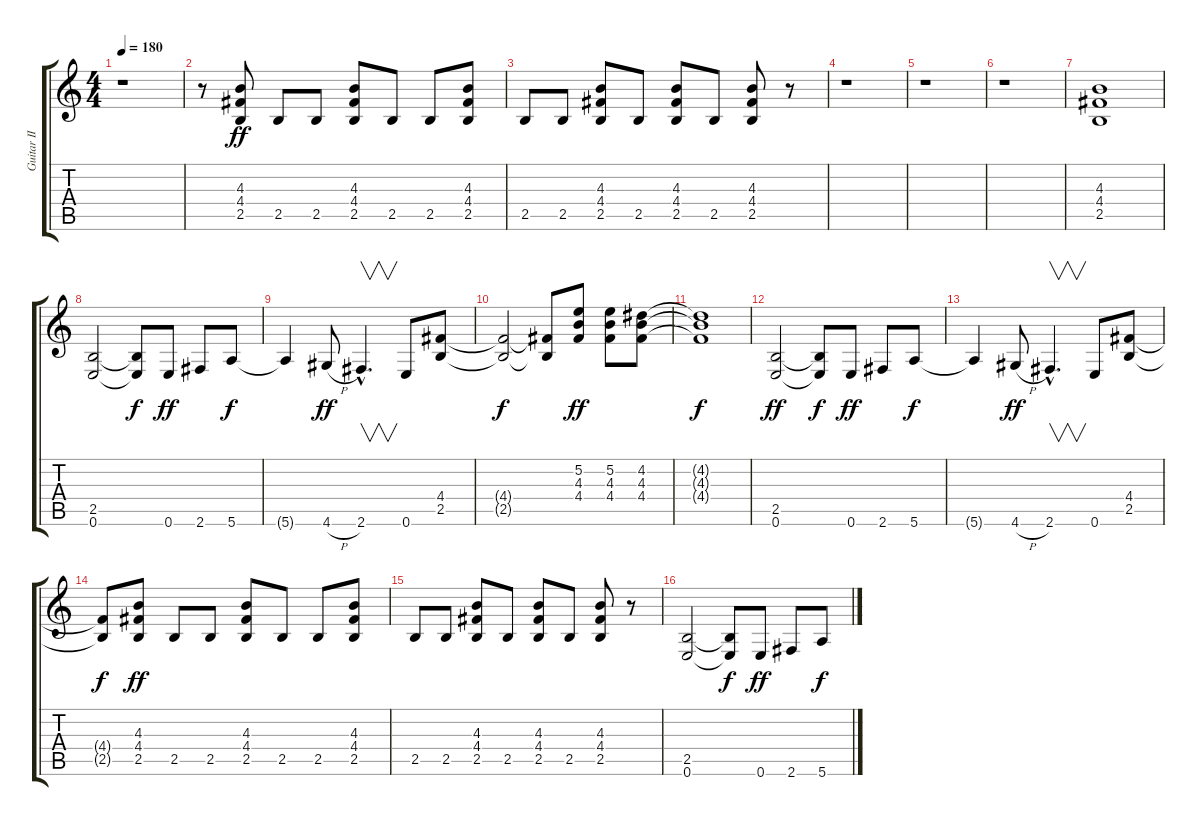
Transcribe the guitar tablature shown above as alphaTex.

\track ("Guitar II" "Guitar II") {instrument distortionguitar}
\staff {score tabs}
\tuning (E4 B3 G3 D3 A2 E2) {hide}
\ts (4 4)
\tempo 180
\clef g2
\ks c
r.1{dy ff} |
r.8 (4.3 4.4 2.5).8 2.5.8 2.5.8 (4.3 4.4 2.5).8 2.5.8 2.5.8 (4.3 4.4 2.5).8 |
2.5.8 2.5.8 (4.3 4.4 2.5).8 2.5.8 (4.3 4.4 2.5).8 2.5.8 (4.3 4.4 2.5).8 r.8 |
r.1 |
r.1 |
r.1 |
(4.3 4.4 2.5).1 |
(2.5 0.6).2 (2.5{t} 0.6{t}).8{dy f} 0.6.8{dy ff} 2.6.8 5.6.8{dy f} |
5.6{t}.4 4.6{h}.8{dy ff} 2.6{hac}.4{v d} 0.6.8 (4.4 2.5).8 |
(4.4{t} 2.5{t}).2{dy f} (4.4{t} 2.5{t}).8 (5.2 4.3 4.4).8{dy ff} (5.2 4.3 4.4).8 (4.2 4.3 4.4).8 |
(4.2{t} 4.3{t} 4.4{t}).1{dy f} |
(2.5 0.6).2{dy ff} (2.5{t} 0.6{t}).8{dy f} 0.6.8{dy ff} 2.6.8 5.6.8{dy f} |
5.6{t}.4 4.6{h}.8{dy ff} 2.6{hac}.4{v d} 0.6.8 (4.4 2.5).8 |
(4.4{t} 2.5{t}).8{dy f} (4.3 4.4 2.5).8{dy ff} 2.5.8 2.5.8 (4.3 4.4 2.5).8 2.5.8 2.5.8 (4.3 4.4 2.5).8 |
2.5.8 2.5.8 (4.3 4.4 2.5).8 2.5.8 (4.3 4.4 2.5).8 2.5.8 (4.3 4.4 2.5).8 r.8 |
(2.5 0.6).2 (2.5{t} 0.6{t}).8{dy f} 0.6.8{dy ff} 2.6.8 5.6.8{dy f}
